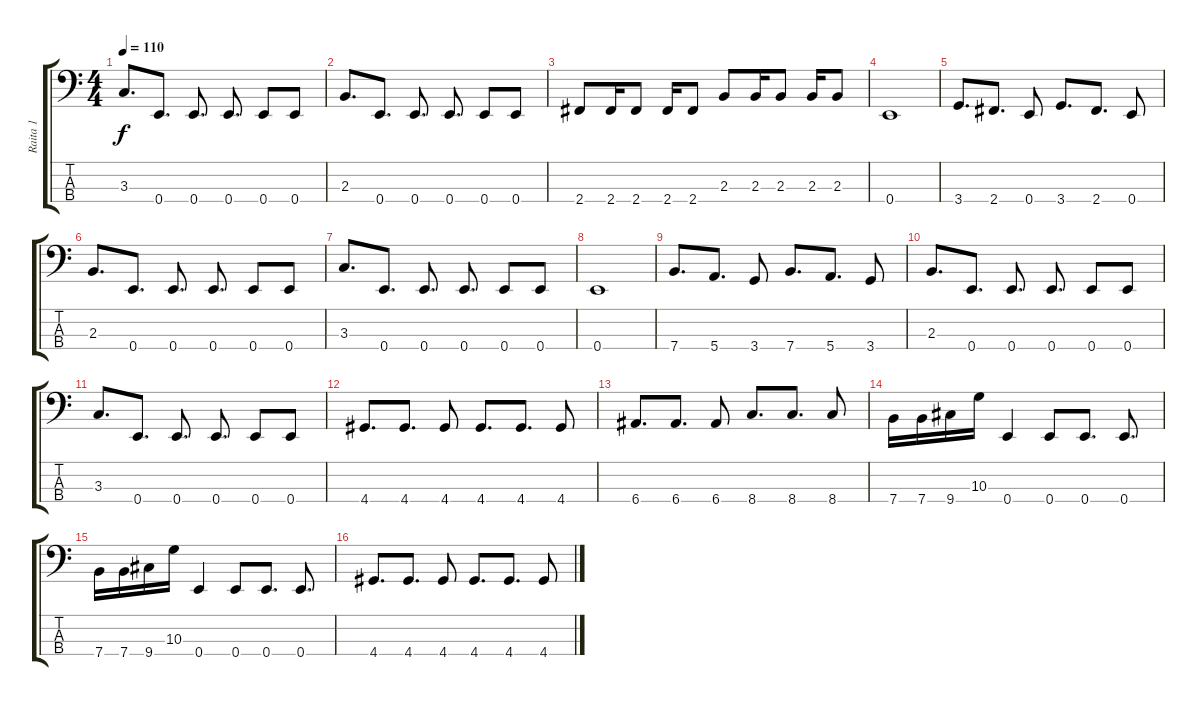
\track ("Raita 1" "Raita 1") {instrument electricbassfinger}
\staff {score tabs}
\tuning (G2 D2 A1 E1) {hide}
\ts (4 4)
\tempo 110
\clef f4
\ks c
3.3.8{d dy f} 0.4.8{d} 0.4.8{d} 0.4.8{d} 0.4.8 0.4.8 |
2.3.8{d} 0.4.8{d} 0.4.8{d} 0.4.8{d} 0.4.8 0.4.8 |
2.4.8 2.4.16 2.4.8 2.4.16 2.4.8 2.3.8 2.3.16 2.3.8 2.3.16 2.3.8 |
0.4.1 |
3.4.8{d} 2.4.8{d} 0.4.8 3.4.8{d} 2.4.8{d} 0.4.8 |
2.3.8{d} 0.4.8{d} 0.4.8{d} 0.4.8{d} 0.4.8 0.4.8 |
3.3.8{d} 0.4.8{d} 0.4.8{d} 0.4.8{d} 0.4.8 0.4.8 |
0.4.1 |
7.4.8{d} 5.4.8{d} 3.4.8 7.4.8{d} 5.4.8{d} 3.4.8 |
2.3.8{d} 0.4.8{d} 0.4.8{d} 0.4.8{d} 0.4.8 0.4.8 |
3.3.8{d} 0.4.8{d} 0.4.8{d} 0.4.8{d} 0.4.8 0.4.8 |
4.4.8{d} 4.4.8{d} 4.4.8 4.4.8{d} 4.4.8{d} 4.4.8 |
6.4.8{d} 6.4.8{d} 6.4.8 8.4.8{d} 8.4.8{d} 8.4.8 |
7.4.16 7.4.16 9.4.16 10.3.16 0.4.4 0.4.8 0.4.8{d} 0.4.8{d} |
7.4.16 7.4.16 9.4.16 10.3.16 0.4.4 0.4.8 0.4.8{d} 0.4.8{d} |
4.4.8{d} 4.4.8{d} 4.4.8 4.4.8{d} 4.4.8{d} 4.4.8
